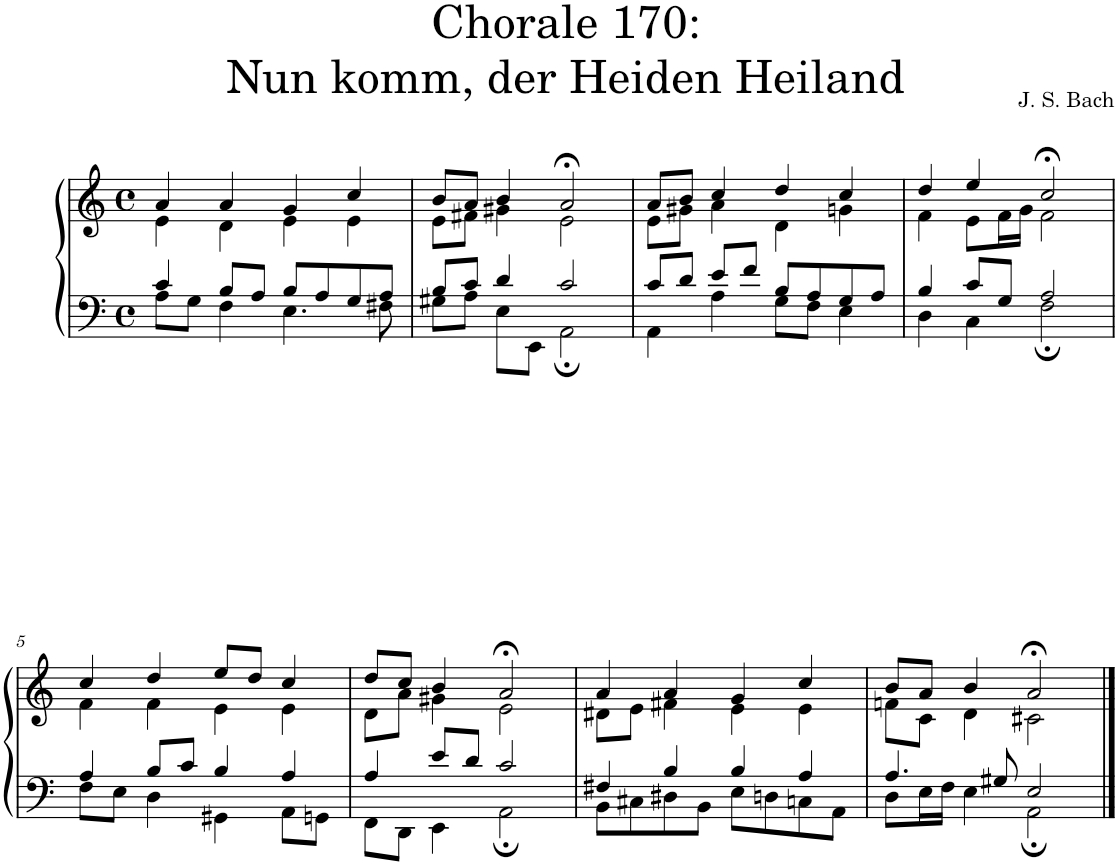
**kern	**kern
*part1	*part1
*staff2	*staff1
*I"S,A	*
*clefF4	*clefG2
*k[]	*k[]
*M4/4	*M4/4
*met(c)	*met(c)
=1	=1
*^	*^
4c/	8A\L	4a/	4e\
.	8G\J	.	.
8B/L	4F\	4a/	4d\
8A/J	.	.	.
8B/L	4.E\	4g/	4e\
8A/	.	.	.
8G/	.	4cc/	4e\
8A/J	8F#X\	.	.
=2	=2	=2	=2
8B/L	8G#X\L	8b/L	8e\L
8c/J	8A\J	8a/J	8f#X\J
4d/	8E\L	4b/	4g#X\
.	8EE\J	.	.
2c/	2AA;\	2a;</	2e\
=3	=3	=3	=3
8c/L	4AA\	8a/L	8e\L
8d/J	.	8b/J	8g#X\J
8e/L	4A\	4cc/	4a\
8f/J	.	.	.
8B/L	8G\L	4dd/	4d\
8A/	8F\J	.	.
8G/	4E\	4cc/	4gn\
8A/J	.	.	.
=4	=4	=4	=4
4B/	4D\	4dd/	4f\
8c/L	4C\	4ee/	8e\L
8G/J	.	.	16f\L
.	.	.	16g\JJ
2A/	2F;\	2cc;</	2f\
!!LO:LB:g=z	!!
=5	=5	=5	=5
4A/	8F\L	4cc/	4f\
.	8E\J	.	.
8B/L	4D\	4dd/	4f\
8c/J	.	.	.
4B/	4GG#X\	8ee/L	4e\
.	.	8dd/J	.
4A/	8AA\L	4cc/	4e\
.	8GGn\J	.	.
=6	=6	=6	=6
4A/	8FF\L	8dd/L	8d\L
.	8DD\J	8cc/J	8a\J
8e/L	4EE\	4b/	4g#X\
8d/J	.	.	.
2c/	2AA;\	2a;</	2e\
=7	=7	=7	=7
4F#X/	8BB\L	4a/	8d#X\L
.	8C#X\	.	8e\J
4B/	8D#X\	4a/	4f#X\
.	8BB\J	.	.
4B/	8E\L	4g/	4e\
.	8Dn\	.	.
4A/	8Cn\	4cc/	4e\
.	8AA\J	.	.
=8	=8	=8	=8
4.A/	8D\L	8b/L	8fn\L
.	16E\L	8a/J	8c\J
.	16F\JJ	.	.
.	4E\	4b/	4d\
8G#X/	.	.	.
2E/	2AA;\	2a;</	2c#X\
*v	*v	*	*
*	*v	*v
==	==
*-	*-
